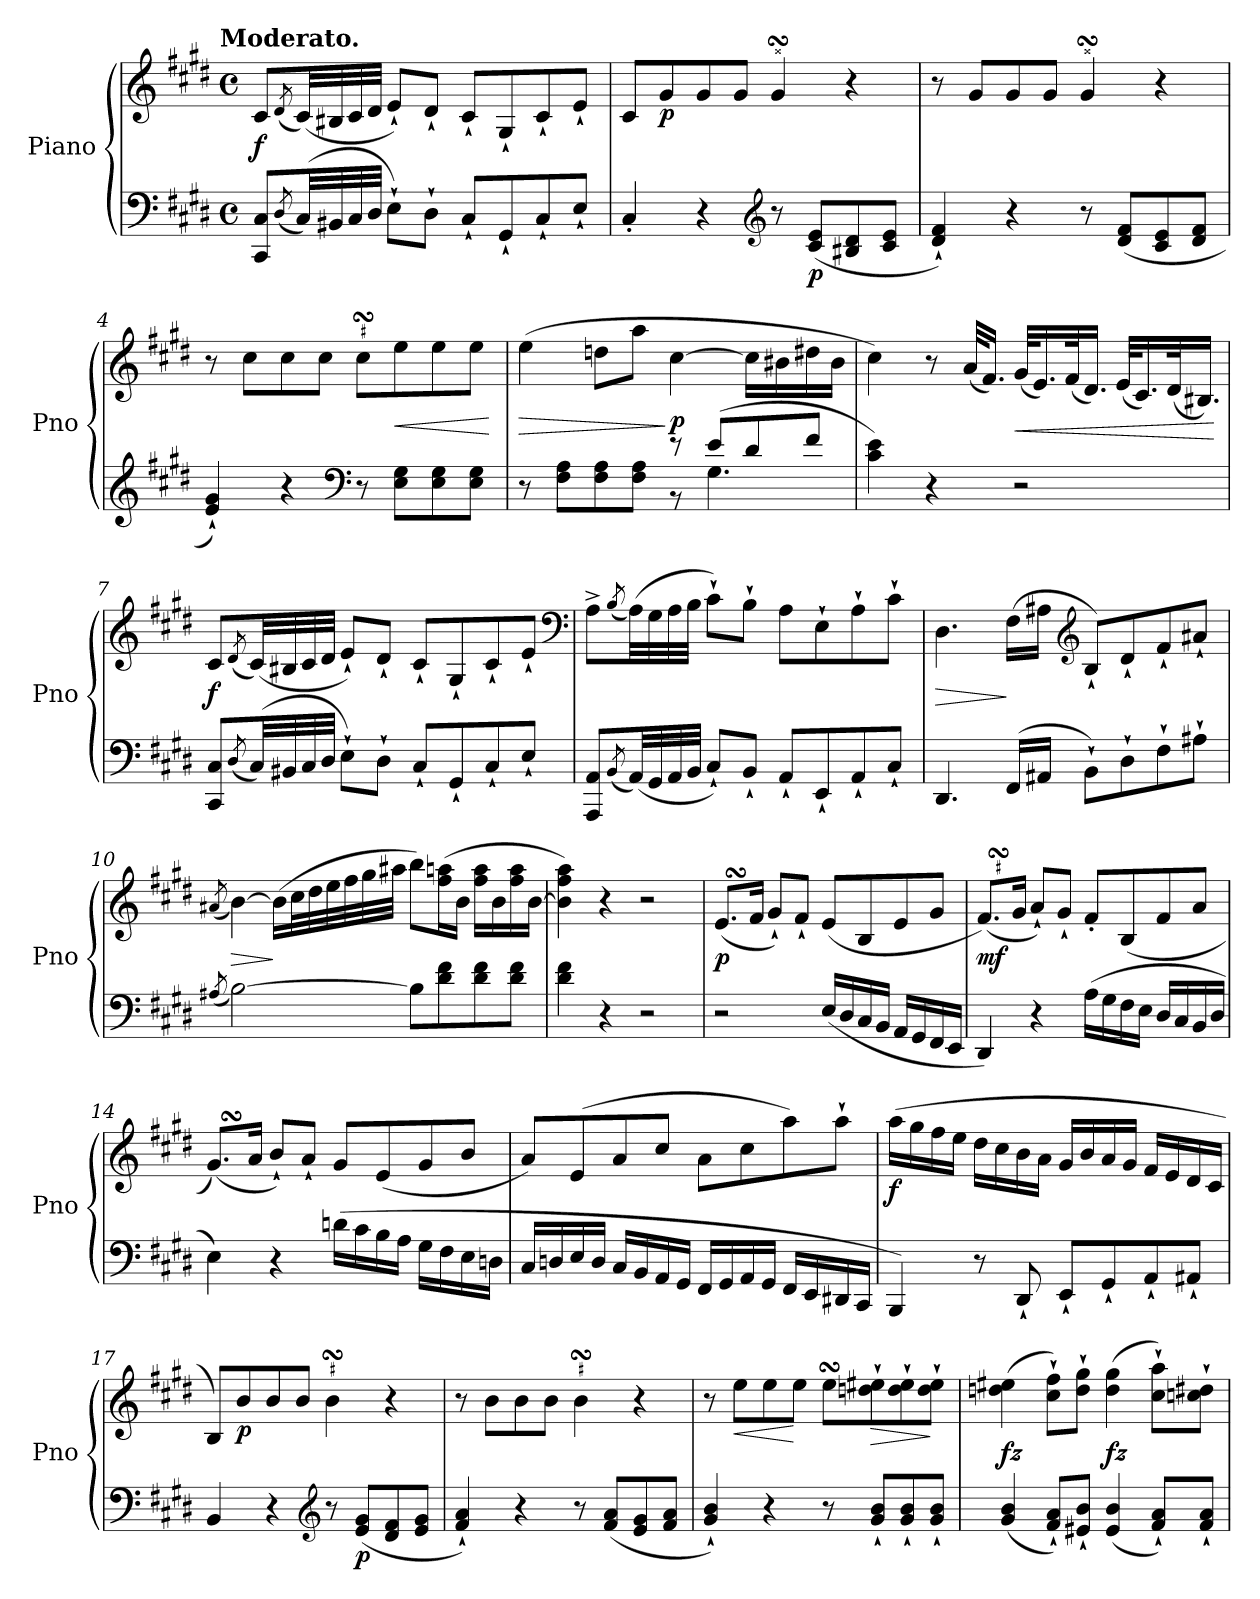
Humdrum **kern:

**kern	**kern	**dynam
*part1	*part1	*part1
*staff2	*staff1	*staff1/2
*I"Piano	*	*
*I'Pno	*	*
*clefF4	*clefG2	*
*k[f#c#g#d#]	*k[f#c#g#d#]	*
*c#:	*c#:	*
!!LO:TX:omd:t=Moderato.
*M4/4	*M4/4	*
*met(c)	*met(c)	*
*MM92	*MM92	*
=1	=1	=1
8CC# 8C#L	8c#L	f
(8qD#	(8qd#	.
(32C#LL)	(32c#LL)	.
32BB#X	32B#X	.
32C#	32c#	.
32D#JJJ	32d#JJJ	.
8E`L)	8e`L)	.
8D#`J	8d#`J	.
8C#`L	8c#`L	.
8GG#`	8G#`	.
8C#`	8c#`	.
8E`J	8e`J	.
=2	=2	=2
4C#'	8c#L	.
!	!	!LO:DY:b
.	8g#	p
4r	8g#	.
.	8g#J	.
*clefG2	*	*
!	!LO:TURN:lacc=##	!
8r	4g#sSss	.
!	!	!LO:DY:b=2
(8c# 8eL	.	p
8B#X 8d#	4r	.
8c# 8eJ	.	.
=3	=3	=3
4d#` 4f#`)	8r	.
.	8g#L	.
4r	8g#	.
.	8g#J	.
!	!LO:TURN:lacc=##	!
8r	4g#sSss	.
(8d# 8f#L	.	.
8c# 8e	4r	.
8d# 8f#J	.	.
=4	=4	=4
4e` 4g#`)	8r	.
.	8cc#L	.
4r	8cc#	.
.	8cc#J	.
*clefF4	*	*
!	!LO:TURN:lacc=#	!
8r	8cc#sSSsL	.
8E 8G#L	8ee	<
8E 8G#	8ee	.
8E 8G#J	8eeJ	.
.	.	[
!!LO:LB:g=z
=5	=5	=5
*^	*	*
8r	2ryy	(4ee	>
8F# 8AL	.	.	.
8F# 8A	.	8ddnL	.
8F# 8AJ	.	8aaJ	.
8re	8r	[4cc#	] p
(8eL	4.G#	.	.
8d#	.	16cc#LL]	.
.	.	16b#X	.
8f#J	.	16dd#X	.
.	.	16b#JJ	.
*v	*v	*	*
=6	=6	=6
4c# 4e)	4cc#)	.
4r	8r	.
.	(32aKLL	.
.	16.f#JJ)	.
2r	(32g#KLL	<
.	16.e)	.
.	(32f#K	.
.	16.d#JJ)	.
.	(32eKLL	.
.	16.c#)	.
.	(32d#K	.
.	16.B#XJJ)	.
.	.	[
=7	=7	=7
8CC# 8C#L	8c#L	f
(8qD#	(8qd#	.
(32C#LL)	(32c#LL)	.
32BB#X	32B#X	.
32C#	32c#	.
32D#JJJ	32d#JJJ	.
8E`L)	8e`L)	.
8D#`J	8d#`J	.
8C#`L	8c#`L	.
8GG#`	8G#`	.
8C#`	8c#`	.
8E`J	8e`J	.
*	*clefF4	*
=8	=8	=8
8AAA 8AAL	8A^<L	.
(8qBB	(8qB	.
(32AALL)	(32ALL)	.
32GG#	32G#	.
32AA	32A	.
32BBJJJ	32BJJJ	.
8C#`L)	8c#`L)	.
8BB`J	8B`J	.
8AA`L	8AL	.
8EE`	8E`	.
8AA`	8A`	.
8C#`J	8c#`J	.
!!LO:LB:g=z
=9	=9	=9
4.DD#	4.D#	>
(<16FF#LL	(16F#LL	]
16AA#XJJ	16A#XJJ	.
*	*clefG2	*
8BB`L)	8B`L)	.
8D#`	8d#`	.
8F#`	8f#`	.
8A#X`J	8a#X`J	.
=10	=10	=10
(8qA#X	(8qa#X	.
[2B)	[4b)	>
.	(16bLL]	]
.	32cc#L	.
.	32dd#	.
.	32ee	.
.	32ff#	.
.	32gg#	.
.	32aa#XJJJ	.
8BL]	8bbL)	.
8d# 8f#	(>16ff# 16aanL	.
.	16bJJ	.
8d# 8f#	16ff# 16aaLL	.
.	16b	.
8d# 8f#J	16ff# 16aa	.
.	[16bJJ	.
=11	=11	=11
4d# 4f#	4b] 4ff# 4aa)	.
4r	4r	.
2r	2r	.
=12	=12	=12
2r	(8.eSSsL	p
.	16f#Jk	.
.	8g#`L)	.
.	8f#`J	.
(16ELL	(8eL	.
16D#	.	.
16C#	8B	.
16BBJJ	.	.
16AALL	8e	.
16GG#	.	.
16FF#	8g#J	.
16EEJJ	.	.
!!LO:LB:g=z
=13	=13	=13
!	!LO:TURN:lacc=#	!
4DD#)	(8.f#SSsL)	mf
.	16g#Jk	.
4r	8a`L)	.
.	8g#`J	.
(16ALL	8f#'L	.
16G#	.	.
16F#	(8B	.
16EJJ	.	.
16D#LL	8f#	.
16C#	.	.
16BB	8aJ	.
16D#JJ	.	.
=14	=14	=14
4E)	(8.g#SsSL)	.
.	16aJk	.
4r	8b`L)	.
.	8a`J	.
(16dnLL	8g#L	.
16c#	.	.
16B	(8e	.
16AJJ	.	.
16G#LL	8g#	.
16F#	.	.
16E	8bJ	.
16DnJJ	.	.
=15	=15	=15
16C#/LL	8aL)	.
16Dn/	.	.
16E/	(8e	.
16D/JJ	.	.
16C#LL	8a	.
16BB	.	.
16AA	8cc#J	.
16GG#JJ	.	.
16FF#LL	8aL	.
16GG#	.	.
16AA	8cc#	.
16GG#JJ	.	.
16FF#LL	8aa)	.
16EE	.	.
16DD#X	8aa`J	.
16CC#JJ	.	.
=16	=16	=16
4BBB)	(16aaLL	f
.	16gg#	.
.	16ff#	.
.	16eeJJ	.
8r	16dd#LL	.
.	16cc#	.
8DD#`	16b	.
.	16aJJ	.
8EE`L	16g#LL	.
.	16b	.
8GG#`	16a	.
.	16g#JJ	.
8AA`	16f#LL	.
.	16e	.
8AA#X`J	16d#	.
.	16c#JJ	.
!!LO:LB:g=z
=17	=17	=17
4BB	8BL)	.
!	!	!LO:DY:b
.	8b	p
4r	8b	.
.	8bJ	.
*clefG2	*	*
!	!LO:TURN:lacc=#	!
8r	4bsSSs	.
!	!	!LO:DY:b=2
(8e 8g#L	.	p
8d# 8f#	4r	.
8e 8g#J	.	.
=18	=18	=18
4f#` 4a`)	8r	.
.	8bL	.
4r	8b	.
.	8bJ	.
!	!LO:TURN:lacc=#	!
8r	4bsSSs	.
(8f# 8aL	.	.
8e 8g#	4r	.
8f# 8aJ	.	.
=19	=19	=19
4g#` 4b`)	8r	.
!	!	!LO:HP:b
.	8eeL	<
4r	8ee	.
.	8eeJ	[
8r	8eesSSsL	.
!	!	!LO:HP:b
8g#` 8b`L	8ddn` 8ee#X`	>
8g#` 8b`	8dd` 8ee#`	.
8g#` 8b`J	8dd` 8ee#`J	]
=20	=20	=20
(4g# 4b	(>4ddn 4ee#X	fz
8f#` 8a`L)	8cc#` 8ff#`L)	.
8e#X` 8b`J	8dd` 8gg#`J	.
(4e# 4b	(>4dd 4gg#	fz
8f#` 8a`L)	8cc#` 8aa`L)	.
8f#` 8a`J	8ccn` 8dd#X`J	.
=	=	=
*-	*-	*-
